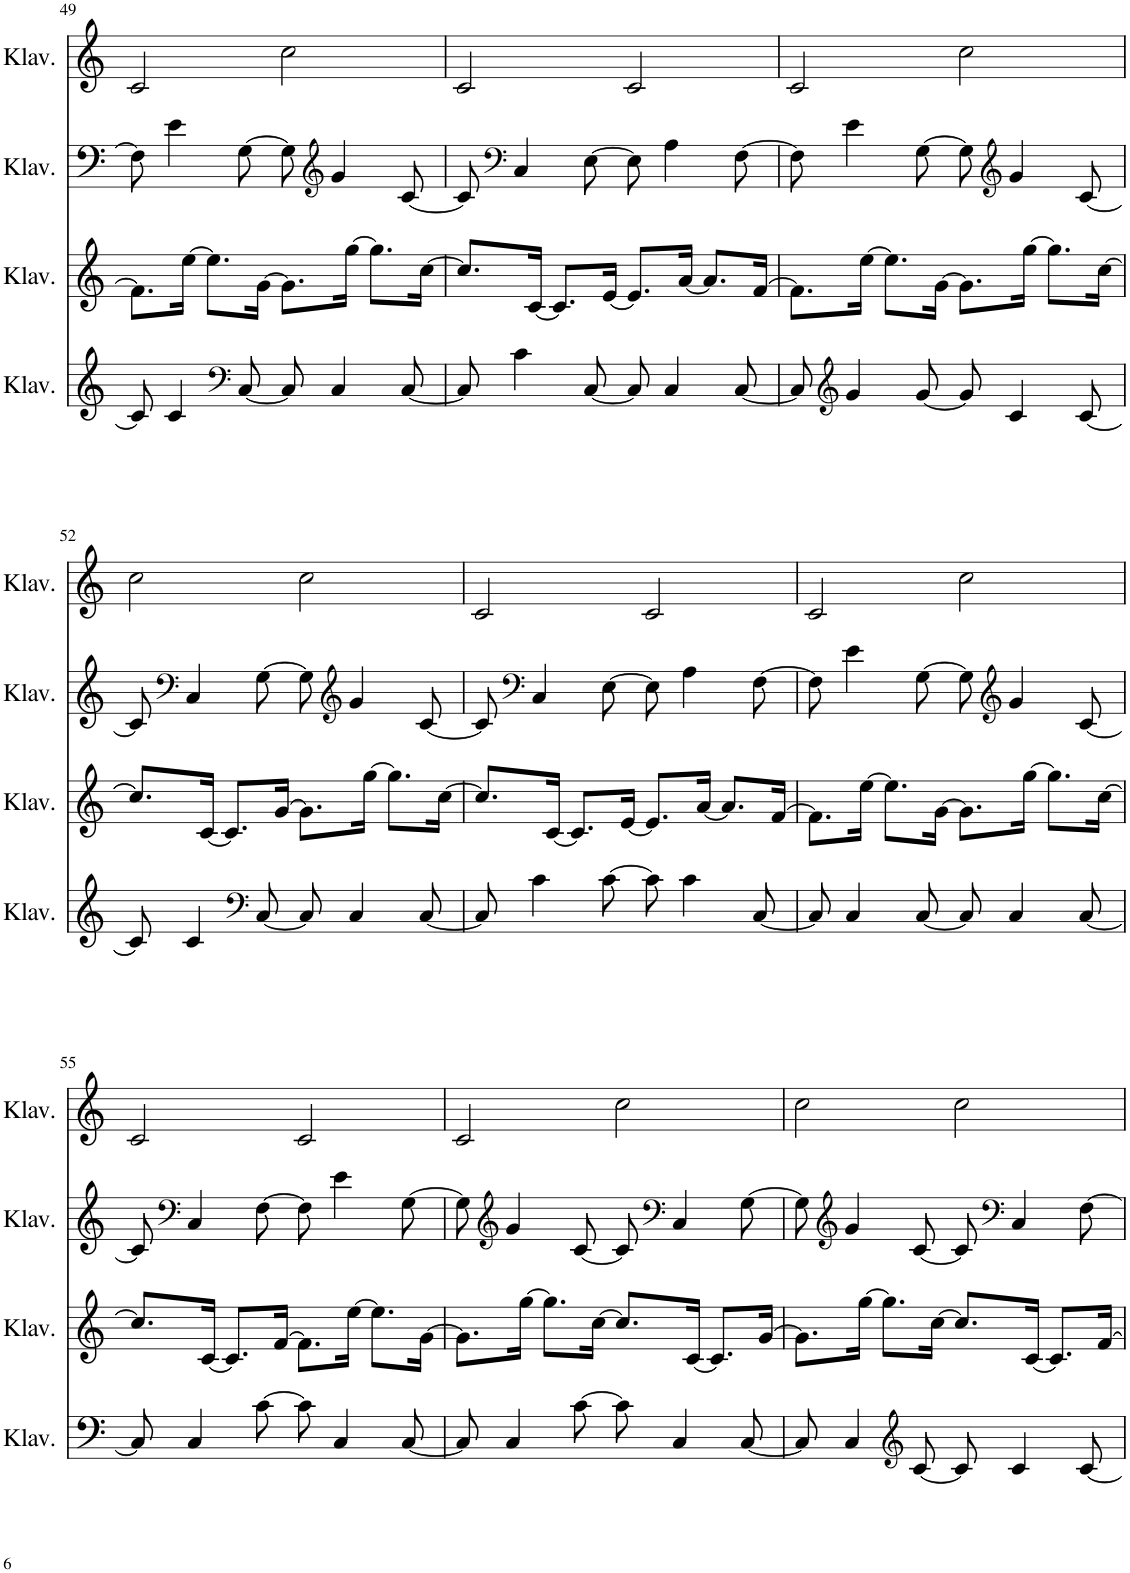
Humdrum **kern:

**kern	**kern	**kern	**kern
*part4	*part3	*part2	*part1
*staff4	*staff3	*staff2	*staff1
*I"Klavier	*I"Klavier	*I"Klavier	*I"Klavier
*I'Klav.	*I'Klav.	*I'Klav.	*I'Klav.
!!LO:PB:g=z
*clefG2	*clefG2	*clefF4	*clefG2
*k[]	*k[]	*k[]	*k[]
*M4/4	*M4/4	*M4/4	*M4/4
=49	=49	=49	=49
8c/]	8.f\L]	8F\]	2c/
4c/	.	4e\	.
.	[16ee\Jk	.	.
.	8.ee\L]	.	.
*clefF4	*	*	*
[8C/	.	[8G\	.
.	[16g\Jk	.	.
8C/]	8.g\L]	8G\]	2cc\
*	*	*clefG2	*
4C/	.	4g/	.
.	[16gg\Jk	.	.
.	8.gg\L]	.	.
[8C/	.	[8c/	.
.	[16cc\Jk	.	.
=50	=50	=50	=50
8C/]	8.cc/L]	8c/]	2c/
*	*	*clefF4	*
4c\	.	4C/	.
.	[16c/Jk	.	.
.	8.c/L]	.	.
[8C/	.	[8E\	.
.	[16e/Jk	.	.
8C/]	8.e/L]	8E\]	2c/
4C/	.	4A\	.
.	[16a/Jk	.	.
.	8.a/L]	.	.
[8C/	.	[8F\	.
.	[16f/Jk	.	.
=51	=51	=51	=51
8C/]	8.f\L]	8F\]	2c/
*clefG2	*	*	*
4g/	.	4e\	.
.	[16ee\Jk	.	.
.	8.ee\L]	.	.
[8g/	.	[8G\	.
.	[16g\Jk	.	.
8g/]	8.g\L]	8G\]	2cc\
*	*	*clefG2	*
4c/	.	4g/	.
.	[16gg\Jk	.	.
.	8.gg\L]	.	.
[8c/	.	[8c/	.
.	[16cc\Jk	.	.
!!LO:LB:g=z
=52	=52	=52	=52
8c/]	8.cc/L]	8c/]	2cc\
*	*	*clefF4	*
4c/	.	4C/	.
.	[16c/Jk	.	.
.	8.c/L]	.	.
*clefF4	*	*	*
[8C/	.	[8G\	.
.	[16g/Jk	.	.
8C/]	8.g\L]	8G\]	2cc\
*	*	*clefG2	*
4C/	.	4g/	.
.	[16gg\Jk	.	.
.	8.gg\L]	.	.
[8C/	.	[8c/	.
.	[16cc\Jk	.	.
=53	=53	=53	=53
8C/]	8.cc/L]	8c/]	2c/
*	*	*clefF4	*
4c\	.	4C/	.
.	[16c/Jk	.	.
.	8.c/L]	.	.
[8c\	.	[8E\	.
.	[16e/Jk	.	.
8c\]	8.e/L]	8E\]	2c/
4c\	.	4A\	.
.	[16a/Jk	.	.
.	8.a/L]	.	.
[8C/	.	[8F\	.
.	[16f/Jk	.	.
=54	=54	=54	=54
8C/]	8.f\L]	8F\]	2c/
4C/	.	4e\	.
.	[16ee\Jk	.	.
.	8.ee\L]	.	.
[8C/	.	[8G\	.
.	[16g\Jk	.	.
8C/]	8.g\L]	8G\]	2cc\
*	*	*clefG2	*
4C/	.	4g/	.
.	[16gg\Jk	.	.
.	8.gg\L]	.	.
[8C/	.	[8c/	.
.	[16cc\Jk	.	.
!!LO:LB:g=z
=55	=55	=55	=55
8C/]	8.cc/L]	8c/]	2c/
*	*	*clefF4	*
4C/	.	4C/	.
.	[16c/Jk	.	.
.	8.c/L]	.	.
[8c\	.	[8F\	.
.	[16f/Jk	.	.
8c\]	8.f\L]	8F\]	2c/
4C/	.	4e\	.
.	[16ee\Jk	.	.
.	8.ee\L]	.	.
[8C/	.	[8G\	.
.	[16g\Jk	.	.
=56	=56	=56	=56
8C/]	8.g\L]	8G\]	2c/
*	*	*clefG2	*
4C/	.	4g/	.
.	[16gg\Jk	.	.
.	8.gg\L]	.	.
[8c\	.	[8c/	.
.	[16cc\Jk	.	.
8c\]	8.cc/L]	8c/]	2cc\
*	*	*clefF4	*
4C/	.	4C/	.
.	[16c/Jk	.	.
.	8.c/L]	.	.
[8C/	.	[8G\	.
.	[16g/Jk	.	.
=57	=57	=57	=57
8C/]	8.g\L]	8G\]	2cc\
*	*	*clefG2	*
4C/	.	4g/	.
.	[16gg\Jk	.	.
.	8.gg\L]	.	.
*clefG2	*	*	*
[8c/	.	[8c/	.
.	[16cc\Jk	.	.
8c/]	8.cc/L]	8c/]	2cc\
*	*	*clefF4	*
4c/	.	4C/	.
.	[16c/Jk	.	.
.	8.c/L]	.	.
[8c/	.	[8F\	.
.	[16f/Jk	.	.
=	=	=	=
*-	*-	*-	*-
